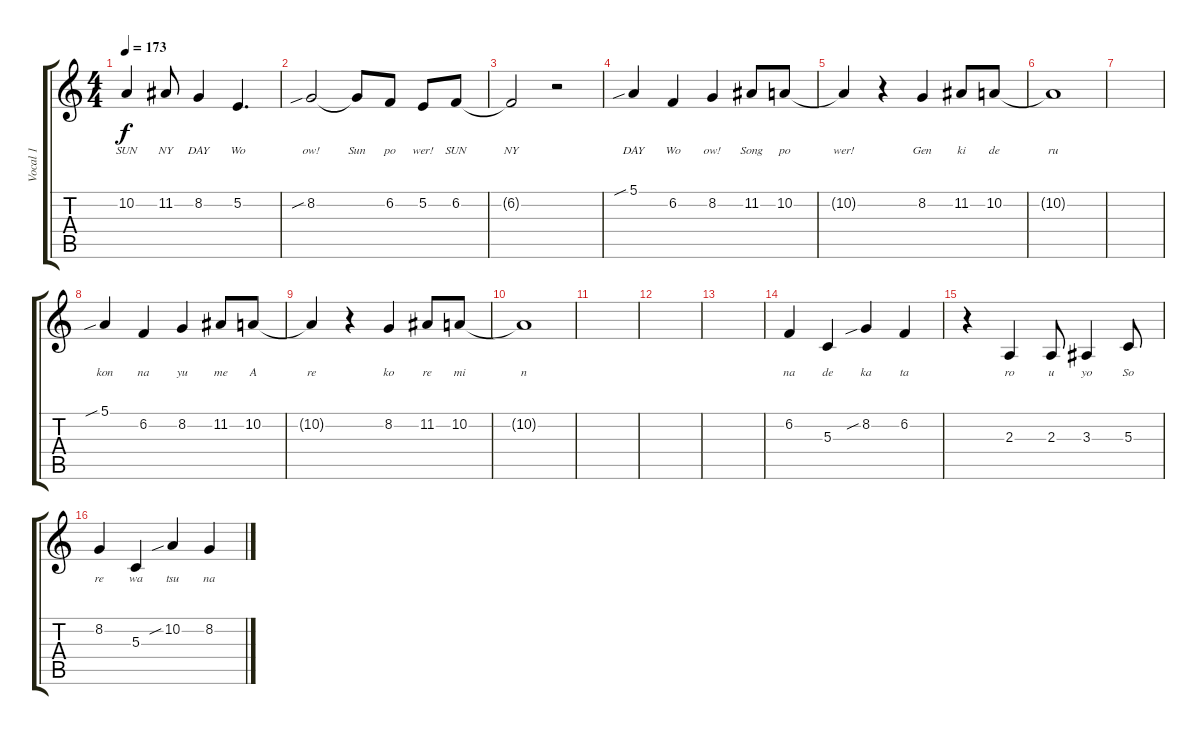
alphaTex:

\track ("Vocal 1" "Vocal 1") {instrument clarinet}
\staff {score tabs}
\tuning (E4 B3 G3 D3 A2 E2) {hide}
\ts (4 4)
\tempo 173
\clef g2
\ks c
10.2.4{lyrics (0 "SUN") lyrics (1 "") lyrics (2 "") lyrics (3 "") lyrics (4 "") dy f} 11.2.8{lyrics (0 "NY") lyrics (1 "") lyrics (2 "") lyrics (3 "") lyrics (4 "")} 8.2.4{lyrics (0 "DAY") lyrics (1 "") lyrics (2 "") lyrics (3 "") lyrics (4 "")} 5.2.4{d lyrics (0 "Wo") lyrics (1 "") lyrics (2 "") lyrics (3 "") lyrics (4 "")} |
8.2{sib}.2{lyrics (0 "ow!") lyrics (1 "") lyrics (2 "") lyrics (3 "") lyrics (4 "")} 8.2{t}.8{lyrics (0 "Sun") lyrics (1 "") lyrics (2 "") lyrics (3 "") lyrics (4 "")} 6.2.8{lyrics (0 "po") lyrics (1 "") lyrics (2 "") lyrics (3 "") lyrics (4 "")} 5.2.8{lyrics (0 "wer!") lyrics (1 "") lyrics (2 "") lyrics (3 "") lyrics (4 "")} 6.2.8{lyrics (0 "SUN") lyrics (1 "") lyrics (2 "") lyrics (3 "") lyrics (4 "")} |
6.2{t}.2{lyrics (0 "NY") lyrics (1 "") lyrics (2 "") lyrics (3 "") lyrics (4 "")} r.2 |
5.1{sib}.4{lyrics (0 "DAY") lyrics (1 "") lyrics (2 "") lyrics (3 "") lyrics (4 "")} 6.2.4{lyrics (0 "Wo") lyrics (1 "") lyrics (2 "") lyrics (3 "") lyrics (4 "")} 8.2.4{lyrics (0 "ow!") lyrics (1 "") lyrics (2 "") lyrics (3 "") lyrics (4 "")} 11.2.8{lyrics (0 "Song") lyrics (1 "") lyrics (2 "") lyrics (3 "") lyrics (4 "")} 10.2.8{lyrics (0 "po") lyrics (1 "") lyrics (2 "") lyrics (3 "") lyrics (4 "")} |
10.2{t}.4{lyrics (0 "wer!") lyrics (1 "") lyrics (2 "") lyrics (3 "") lyrics (4 "")} r.4 8.2.4{lyrics (0 "Gen") lyrics (1 "") lyrics (2 "") lyrics (3 "") lyrics (4 "")} 11.2.8{lyrics (0 "ki") lyrics (1 "") lyrics (2 "") lyrics (3 "") lyrics (4 "")} 10.2.8{lyrics (0 "de") lyrics (1 "") lyrics (2 "") lyrics (3 "") lyrics (4 "")} |
10.2{t}.1{lyrics (0 "ru") lyrics (1 "") lyrics (2 "") lyrics (3 "") lyrics (4 "")} |
|
5.1{sib}.4{lyrics (0 "kon") lyrics (1 "") lyrics (2 "") lyrics (3 "") lyrics (4 "")} 6.2.4{lyrics (0 "na") lyrics (1 "") lyrics (2 "") lyrics (3 "") lyrics (4 "")} 8.2.4{lyrics (0 "yu") lyrics (1 "") lyrics (2 "") lyrics (3 "") lyrics (4 "")} 11.2.8{lyrics (0 "me") lyrics (1 "") lyrics (2 "") lyrics (3 "") lyrics (4 "")} 10.2.8{lyrics (0 "A") lyrics (1 "") lyrics (2 "") lyrics (3 "") lyrics (4 "")} |
10.2{t}.4{lyrics (0 "re") lyrics (1 "") lyrics (2 "") lyrics (3 "") lyrics (4 "")} r.4 8.2.4{lyrics (0 "ko") lyrics (1 "") lyrics (2 "") lyrics (3 "") lyrics (4 "")} 11.2.8{lyrics (0 "re") lyrics (1 "") lyrics (2 "") lyrics (3 "") lyrics (4 "")} 10.2.8{lyrics (0 "mi") lyrics (1 "") lyrics (2 "") lyrics (3 "") lyrics (4 "")} |
10.2{t}.1{lyrics (0 "n") lyrics (1 "") lyrics (2 "") lyrics (3 "") lyrics (4 "")} |
|
|
|
6.2.4{lyrics (0 "na") lyrics (1 "") lyrics (2 "") lyrics (3 "") lyrics (4 "")} 5.3.4{lyrics (0 "de") lyrics (1 "") lyrics (2 "") lyrics (3 "") lyrics (4 "")} 8.2{sib}.4{lyrics (0 "ka") lyrics (1 "") lyrics (2 "") lyrics (3 "") lyrics (4 "")} 6.2.4{lyrics (0 "ta") lyrics (1 "") lyrics (2 "") lyrics (3 "") lyrics (4 "")} |
r.4 2.3.4{lyrics (0 "ro") lyrics (1 "") lyrics (2 "") lyrics (3 "") lyrics (4 "")} 2.3.8{lyrics (0 "u") lyrics (1 "") lyrics (2 "") lyrics (3 "") lyrics (4 "")} 3.3.4{lyrics (0 "yo") lyrics (1 "") lyrics (2 "") lyrics (3 "") lyrics (4 "")} 5.3.8{lyrics (0 "So") lyrics (1 "") lyrics (2 "") lyrics (3 "") lyrics (4 "")} |
8.2.4{lyrics (0 "re") lyrics (1 "") lyrics (2 "") lyrics (3 "") lyrics (4 "")} 5.3.4{lyrics (0 "wa") lyrics (1 "") lyrics (2 "") lyrics (3 "") lyrics (4 "")} 10.2{sib}.4{lyrics (0 "tsu") lyrics (1 "") lyrics (2 "") lyrics (3 "") lyrics (4 "")} 8.2.4{lyrics (0 "na") lyrics (1 "") lyrics (2 "") lyrics (3 "") lyrics (4 "")}
